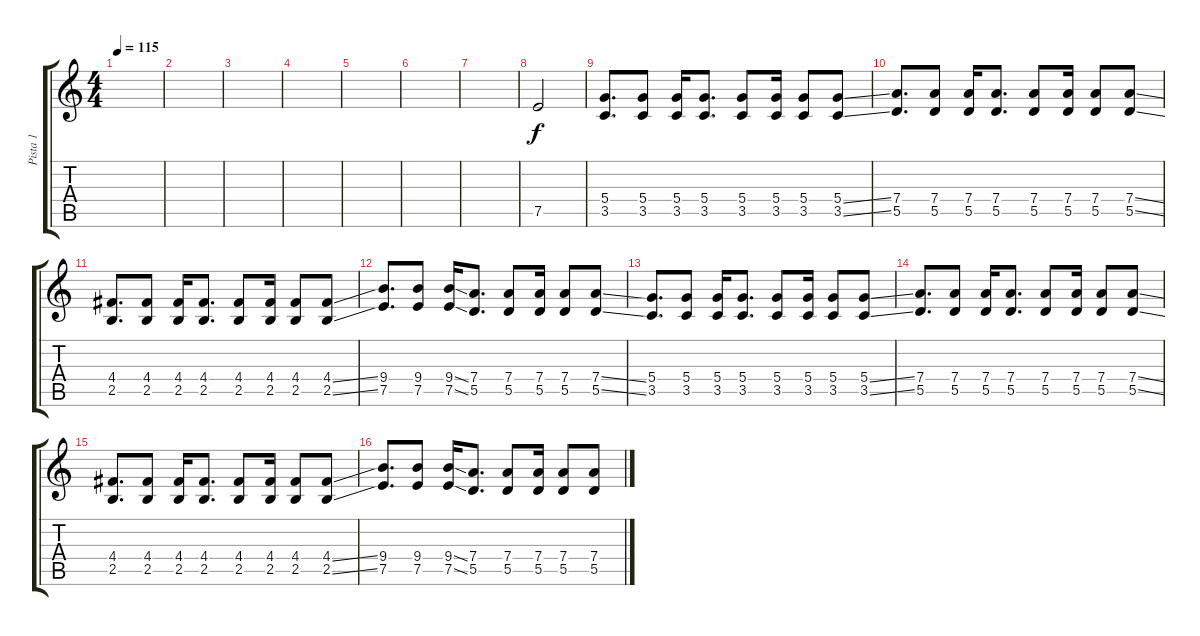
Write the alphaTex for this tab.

\track ("Pista 1" "Pista 1") {instrument overdrivenguitar}
\staff {score tabs}
\tuning (E4 B3 G3 D3 A2 E2) {hide}
\ts (4 4)
\tempo 115
\clef g2
\ks c
|
|
|
|
|
|
|
7.5.2 |
(5.4 3.5).8{d} (5.4 3.5).8 (5.4 3.5).16 (5.4 3.5).8{d} (5.4 3.5).8 (5.4 3.5).16 (5.4 3.5).8 (5.4{ss} 3.5{ss}).8 |
(7.4 5.5).8{d} (7.4 5.5).8 (7.4 5.5).16 (7.4 5.5).8{d} (7.4 5.5).8 (7.4 5.5).16 (7.4 5.5).8 (7.4{ss} 5.5{ss}).8 |
(4.4 2.5).8{d} (4.4 2.5).8 (4.4 2.5).16 (4.4 2.5).8{d} (4.4 2.5).8 (4.4 2.5).16 (4.4 2.5).8 (4.4{ss} 2.5{ss}).8 |
(9.4 7.5).8{d} (9.4 7.5).8 (9.4{ss} 7.5{ss}).16 (7.4 5.5).8{d} (7.4 5.5).8 (7.4 5.5).16 (7.4 5.5).8 (7.4{ss} 5.5{ss}).8 |
(5.4 3.5).8{d} (5.4 3.5).8 (5.4 3.5).16 (5.4 3.5).8{d} (5.4 3.5).8 (5.4 3.5).16 (5.4 3.5).8 (5.4{ss} 3.5{ss}).8 |
(7.4 5.5).8{d} (7.4 5.5).8 (7.4 5.5).16 (7.4 5.5).8{d} (7.4 5.5).8 (7.4 5.5).16 (7.4 5.5).8 (7.4{ss} 5.5{ss}).8 |
(4.4 2.5).8{d} (4.4 2.5).8 (4.4 2.5).16 (4.4 2.5).8{d} (4.4 2.5).8 (4.4 2.5).16 (4.4 2.5).8 (4.4{ss} 2.5{ss}).8 |
(9.4 7.5).8{d} (9.4 7.5).8 (9.4{ss} 7.5{ss}).16 (7.4 5.5).8{d} (7.4 5.5).8 (7.4 5.5).16 (7.4 5.5).8 (7.4 5.5).8
